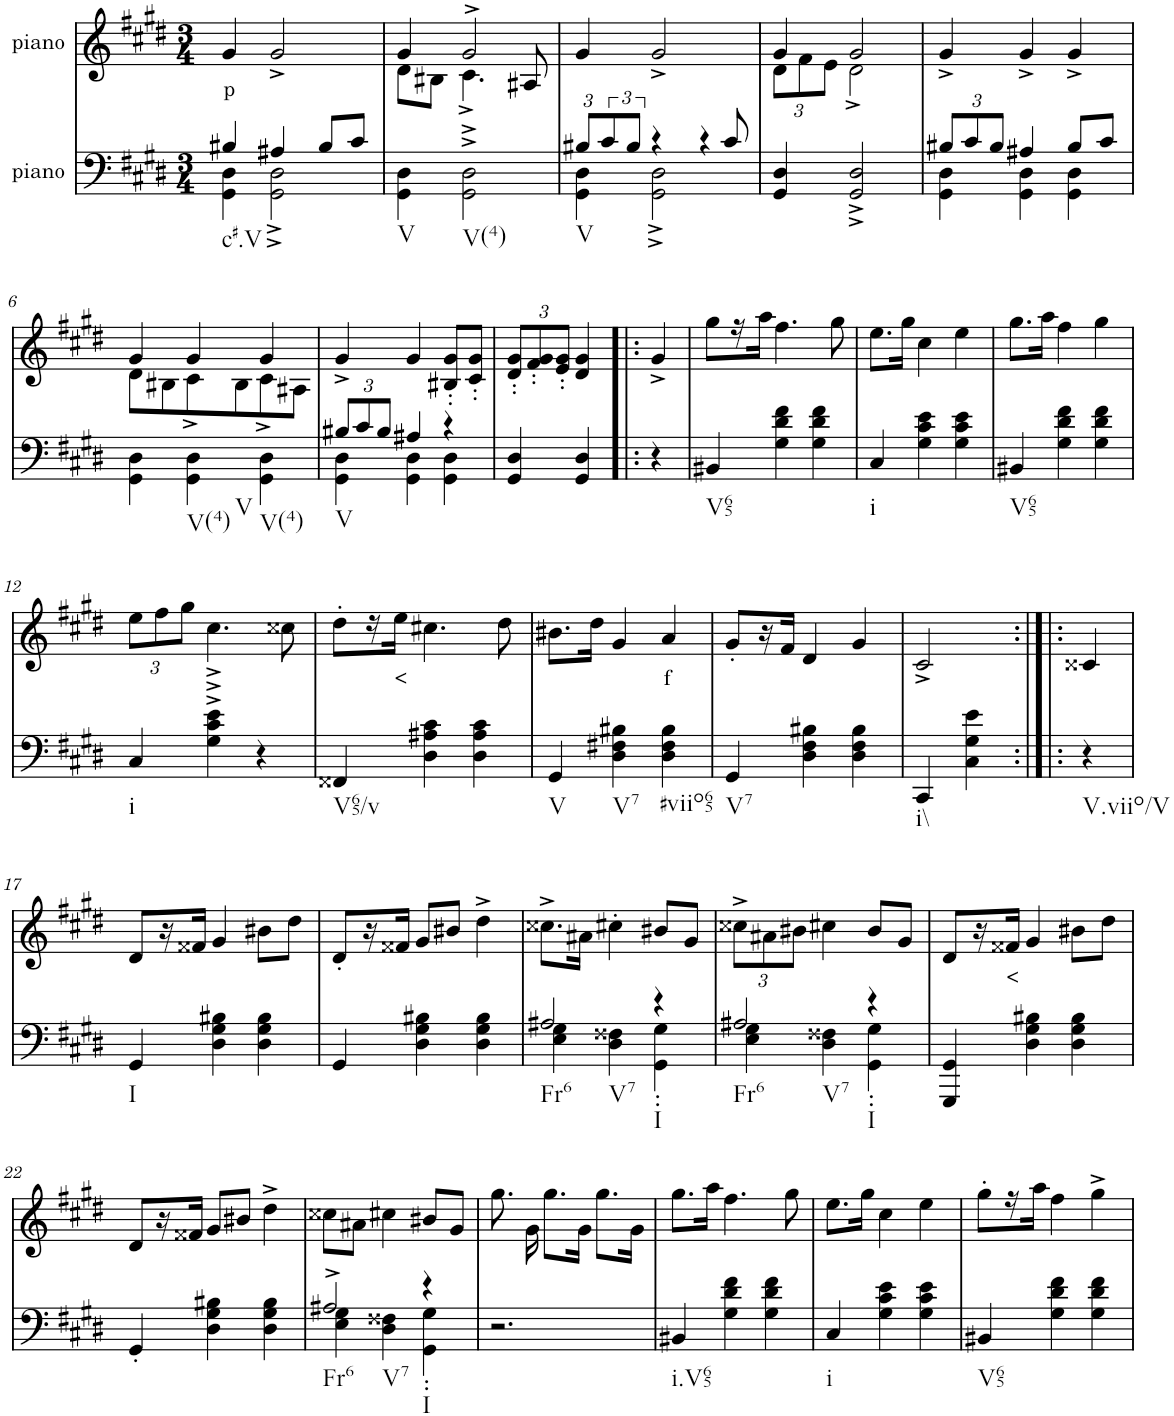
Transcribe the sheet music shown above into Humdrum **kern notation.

**kern	**kern	**text
*part2	*part1	*part1
*staff2	*staff1	*staff1
*I"piano	*I"piano	*
*I'Pno	*I'Pno	*
*clefF4	*clefG2	*
*k[f#c#g#d#]	*k[f#c#g#d#]	*
*c#:	*c#:	*
*M3/4	*M3/4	*
=1	=1	=1
*^	*	*
!LO:TX:b:t=c#.V	!	!	!
!	!	!	!LO:LY:b
4B#X/	4GG#\ 4D#\	4g#/	p
4A#X/	2GG#\^ 2D#\^	2g#^/	.
8B#/L	.	.	.
8c#/J	.	.	.
*v	*v	*	*
=2	=2	=2
*	*^	*
!LO:TX:b:t=V	!	!	!
4GG#\ 4D#\	4g#/	8d#\L	.
.	.	8B#X\J	.
!LO:TX:b:t=V(4)	!	!	!
2GG#\^ 2D#\^	2g#^/	4.c#^\	.
.	.	8A#X/	.
=3	=3	=3	=3
*^	*	*	*
!LO:TX:b:t=V	!	!	!	!
*	*	*v	*v	*
12B#X/L	4GG#\ 4D#\	4g#/	.
12c#/	.	.	.
12B#/J	.	.	.
4r	2GG#\^ 2D#\^	2g#^/	.
4r	.	.	.
8c#/	8ryy	8ryy	.
*v	*v	*	*
=4	=4	=4
*	*^	*
*	*	*Xbrackettup	*
4GG#/ 4D#/	4g#/	12d#\L	.
.	.	12f#\	.
.	.	12e\J	.
2GG#/^ 2D#/^	2g#/	2d#^\	.
*	*v	*v	*
=5	=5	=5
*Xbrackettup	*	*
*^	*	*
12B#X/L	4GG#\ 4D#\	4g#^/	.
12c#/	.	.	.
12B#/J	.	.	.
4A#X/	4GG#\ 4D#\	4g#^/	.
8B#/L	4GG#\ 4D#\	4g#^/	.
8c#/J	.	.	.
*v	*v	*	*
!!LO:LB:g=z
=6	=6	=6
*	*^	*
4GG#\ 4D#\	4g#/	8d#\L	.
.	.	8B#X\	.
!LO:TX:b:t=V(4)	!	!	!
!LO:TX:b:t=V	!	!	!
4GG#\ 4D#\	4g#/	8c#^\	.
.	.	8B#\	.
!LO:TX:b:t=V(4)	!	!	!
4GG#\ 4D#\	4g#/	8c#^\	.
.	.	8A#X\J	.
=7	=7	=7	=7
*^	*	*	*
!LO:TX:b:t=V	!	!	!	!
*	*	*v	*v	*
12B#X/L	4GG#\ 4D#\	4g#^/	.
12c#/	.	.	.
12B#/J	.	.	.
4A#X/	4GG#\ 4D#\	4g#/	.
4r	4GG#\ 4D#\	8B#X/' 8g#/'L	.
.	.	8c#/' 8g#/'J	.
*v	*v	*	*
=8	=8	=8
4GG#/ 4D#/	12d#/' 12g#/'L	.
.	12f#/' 12g#/'	.
.	12e/' 12g#/'J	.
4GG#/ 4D#/	4d#/ 4g#/	.
=8X1!|:	=8X1!|:	=8X1!|:
4r	4g#^/	.
=9	=9	=9
!LO:TX:b:t=V65	!	!
4BB#X/	8gg#\L	.
.	16r	.
.	16aa\JJ	.
4G#\ 4d#\ 4f#\	4.ff#\	.
4G#\ 4d#\ 4f#\	.	.
.	8gg#\	.
=10	=10	=10
!LO:TX:b:t=i	!	!
4C#/	8.ee\L	.
.	16gg#\Jk	.
4G#\ 4c#\ 4e\	4cc#\	.
4G#\ 4c#\ 4e\	4ee\	.
=11	=11	=11
!LO:TX:b:t=V65	!	!
4BB#X/	8.gg#\L	.
.	16aa\Jk	.
4G#\ 4d#\ 4f#\	4ff#\	.
4G#\ 4d#\ 4f#\	4gg#\	.
!!LO:LB:g=z
=12	=12	=12
!LO:TX:b:t=i	!	!
4C#/	12ee\L	.
.	12ff#\	.
.	12gg#\J	.
4G#\^ 4c#\^ 4e\^	4.cc#\	.
4r	.	.
.	8cc##X\	.
=13	=13	=13
!LO:TX:b:t=V65/v	!	!
4FF##X/	8dd#'\L	.
.	16r	.
!	!	!LO:LY:b
.	16ee\JJ	<
4D#\ 4A#X\ 4c#\	4.cc#X\	.
4D#\ 4A#\ 4c#\	.	.
.	8dd#\	.
=14	=14	=14
!LO:TX:b:t=V	!	!
4GG#/	8.b#X\L	.
.	16dd#\Jk	.
!LO:TX:b:t=V7	!	!
4D#\ 4F#X\ 4B#X\	4g#/	.
!LO:TX:b:t=#viio65	!	!
!	!	!LO:LY:b
4D#\ 4F#\ 4B#\	4a/	f
=15	=15	=15
!LO:TX:b:t=V7	!	!
4GG#/	8g#'/L	.
.	16r	.
.	16f#/JJ	.
4D#\ 4F#\ 4B#X\	4d#/	.
4D#\ 4F#\ 4B#\	4g#/	.
=16	=16	=16
!LO:TX:b:t=i\\	!	!
4CC#/	2c#^/	.
4C#\ 4G#\ 4e\	.	.
=16X2:|!|:	=16X2:|!|:	=16X2:|!|:
!LO:TX:b:t=V.viio/V	!	!
4r	4c##X/	.
!!LO:LB:g=z
=17	=17	=17
!LO:TX:b:t=I	!	!
4GG#/	8d#/L	.
.	16r	.
.	16f##X/JJ	.
4D#\ 4G#\ 4B#X\	4g#/	.
4D#\ 4G#\ 4B#\	8b#X\L	.
.	8dd#\J	.
=18	=18	=18
4GG#/	8d#'/L	.
.	16r	.
.	16f##X/JJ	.
4D#\ 4G#\ 4B#X\	8g#/L	.
.	8b#X/J	.
4D#\ 4G#\ 4B#\	4dd#^\	.
=19	=19	=19
*^	*	*
!LO:TX:b:t=Fr6	!	!	!
!LO:TX:b:t=V7	!	!	!
2A#X/	4E\ 4G#\	8.cc##X^\L	.
.	.	16a#X\Jk	.
.	4D#\ 4F##X\	4cc#X'\	.
!LO:TX:b:t=I	!	!	!
4r	4GG#\' 4G#\'	8b#X/L	.
.	.	8g#/J	.
=20	=20	=20	=20
!LO:TX:b:t=Fr6	!	!	!
!LO:TX:b:t=V7	!	!	!
2A#X/	4E\ 4G#\	12cc##X^\L	.
.	.	12a#X\	.
.	.	12b#X\J	.
.	4D#\ 4F##X\	4cc#X\	.
!LO:TX:b:t=I	!	!	!
4r	4GG#\' 4G#\'	8b#/L	.
.	.	8g#/J	.
*v	*v	*	*
=21	=21	=21
4GGG#/ 4GG#/	8d#/L	.
.	16r	.
!	!	!LO:LY:b
.	16f##X/JJ	<
4D#\ 4G#\ 4B#X\	4g#/	.
4D#\ 4G#\ 4B#\	8b#X\L	.
.	8dd#\J	.
!!LO:LB:g=z
=22	=22	=22
4GG#'/	8d#/L	.
.	16r	.
.	16f##X/JJ	.
4D#\ 4G#\ 4B#X\	8g#/L	.
.	8b#X/J	.
4D#\ 4G#\ 4B#\	4dd#^\	.
=23	=23	=23
*^	*	*
!LO:TX:b:t=Fr6	!	!	!
!LO:TX:b:t=V7	!	!	!
2A#X^/	4E\ 4G#\	8cc##X\L	.
.	.	8a#X\J	.
.	4D#\ 4F##X\	4cc#X\	.
!LO:TX:b:t=I	!	!	!
4r	4GG#\' 4G#\'	8b#X/L	.
.	.	8g#/J	.
*v	*v	*	*
=24	=24	=24
2.r	8.gg#\	.
.	16g#\	.
.	8.gg#\L	.
.	16g#\Jk	.
.	8.gg#\L	.
.	16g#\Jk	.
=25	=25	=25
!LO:TX:b:t=i.V65	!	!
4BB#X/	8.gg#\L	.
.	16aa\Jk	.
4G#\ 4d#\ 4f#\	4.ff#\	.
4G#\ 4d#\ 4f#\	.	.
.	8gg#\	.
=26	=26	=26
!LO:TX:b:t=i	!	!
4C#/	8.ee\L	.
.	16gg#\Jk	.
4G#\ 4c#\ 4e\	4cc#\	.
4G#\ 4c#\ 4e\	4ee\	.
=27	=27	=27
!LO:TX:b:t=V65	!	!
4BB#X/	8gg#'\L	.
.	16r	.
.	16aa\JJ	.
4G#\ 4d#\ 4f#\	4ff#\	.
4G#\ 4d#\ 4f#\	4gg#^\	.
=	=	=
*-	*-	*-
